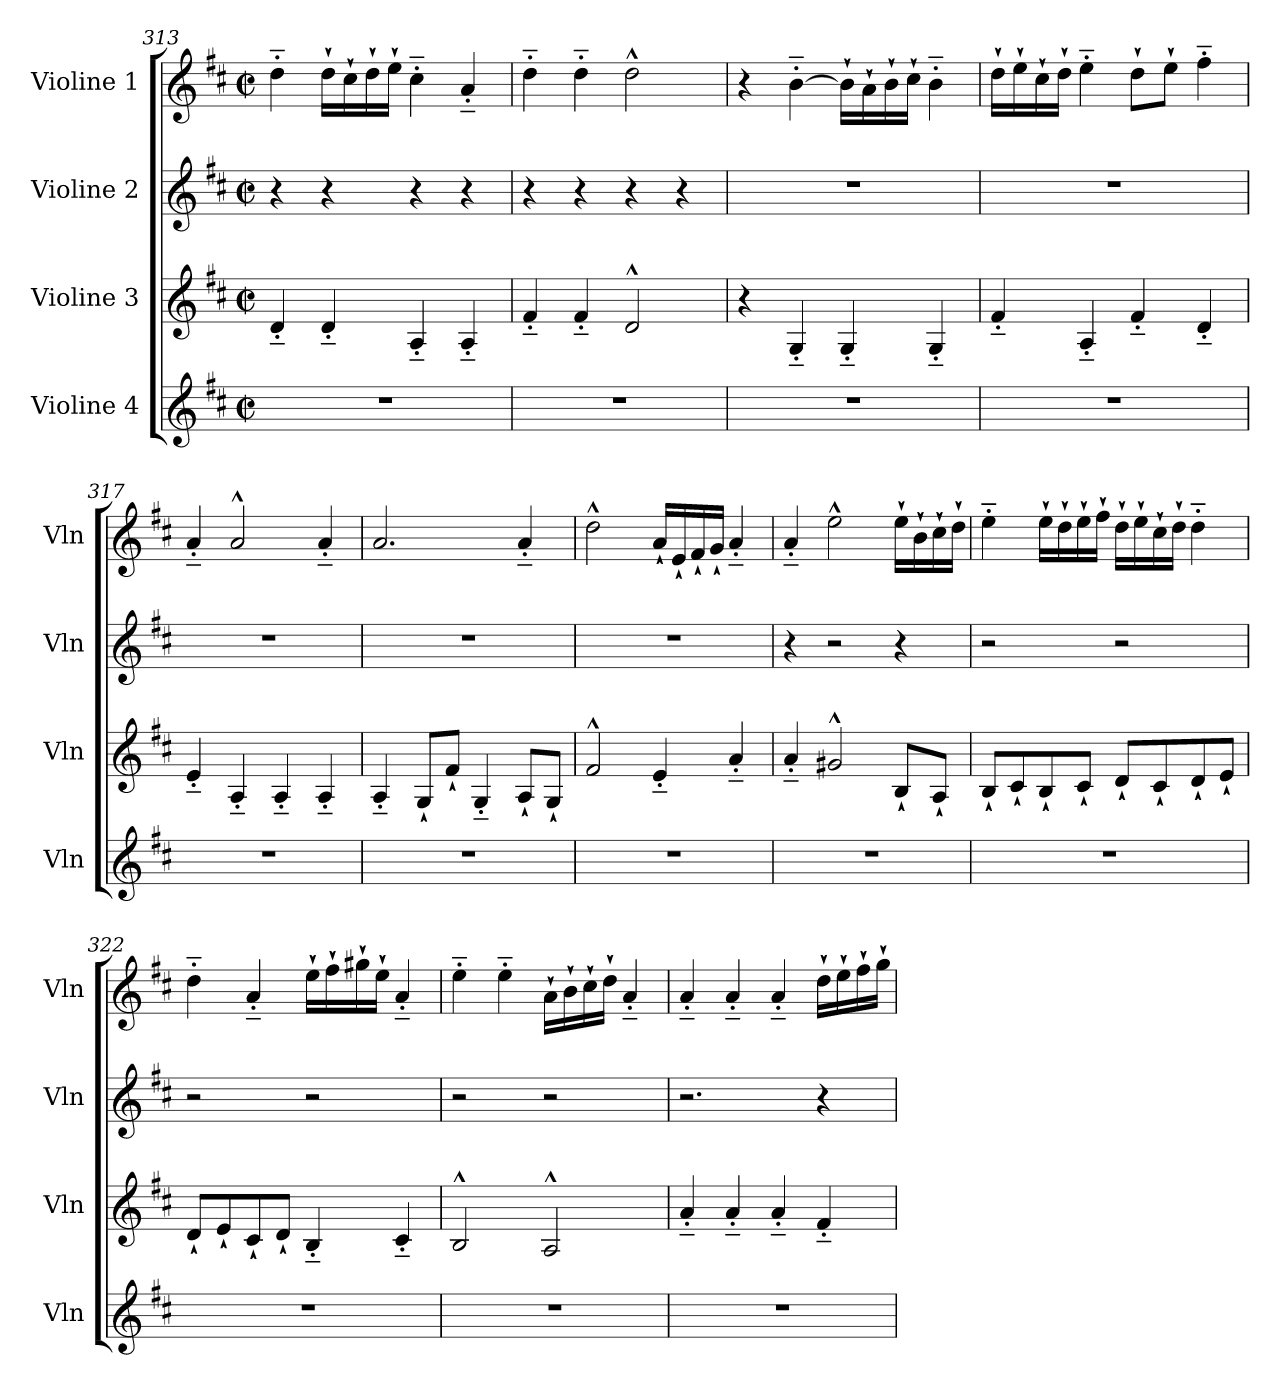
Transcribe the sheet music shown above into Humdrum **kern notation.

**kern	**kern	**kern	**kern
*part4	*part3	*part2	*part1
*staff4	*staff3	*staff2	*staff1
*I"Violine 4	*I"Violine 3	*I"Violine 2	*I"Violine 1
*I'Vln	*I'Vln	*I'Vln	*I'Vln
*clefG2	*clefG2	*clefG2	*clefG2
*k[f#c#]	*k[f#c#]	*k[f#c#]	*k[f#c#]
*D:	*D:	*D:	*D:
*M2/2	*M2/2	*M2/2	*M2/2
*met(c|)	*met(c|)	*met(c|)	*met(c|)
=313	=313	=313	=313
1r	4d~'/	4r	4dd~'\
.	4d~'/	4r	16dd`\LL
.	.	.	16cc#`\
.	.	.	16dd`\
.	.	.	16ee`\JJ
.	4A~'/	4r	4cc#~'\
.	4A~'/	4r	4a~'/
!!LO:LB:g=z
=314	=314	=314	=314
1r	4f#~'/	4r	4dd~'\
.	4f#~'/	4r	4dd~'\
.	2d^^/	4r	2dd^^\
.	.	4r	.
=315	=315	=315	=315
1r	4r	1r	4r
.	4G~'/	.	[4b~'\
.	4G~'/	.	16b`\LL]
.	.	.	16a`\
.	.	.	16b`\
.	.	.	16cc#`\JJ
.	4G~'/	.	4b~'\
=316	=316	=316	=316
1r	4f#~'/	1r	16dd`\LL
.	.	.	16ee`\
.	.	.	16cc#`\
.	.	.	16dd`\JJ
.	4A~'/	.	4ee~'\
.	4f#~'/	.	8dd`\L
.	.	.	8ee`\J
.	4d~'/	.	4ff#~'\
=317	=317	=317	=317
1r	4e~'/	1r	4a~'/
.	4A~'/	.	2a^^/
.	4A~'/	.	.
.	4A~'/	.	4a~'/
=318	=318	=318	=318
1r	4A~'/	1r	2.a/
.	8G`/L	.	.
.	8f#`/J	.	.
.	4G~'/	.	.
.	8A`/L	.	4a~'/
.	8G`/J	.	.
=319	=319	=319	=319
1r	2f#^^/	1r	2dd^^\
.	4e~'/	.	16a`/LL
.	.	.	16e`/
.	.	.	16f#`/
.	.	.	16g`/JJ
.	4a~'/	.	4a~'/
=320	=320	=320	=320
1r	4a~'/	4r	4a~'/
.	2g#X^^/	2r	2ee^^\
.	8B`/L	4r	16ee`\LL
.	.	.	16b`\
.	8A`/J	.	16cc#`\
.	.	.	16dd`\JJ
!!LO:LB:g=z
=321	=321	=321	=321
1r	8B`/L	2r	4ee~'\
.	8c#`/	.	.
.	8B`/	.	16ee`\LL
.	.	.	16dd`\
.	8c#`/J	.	16ee`\
.	.	.	16ff#`\JJ
.	8d`/L	2r	16dd`\LL
.	.	.	16ee`\
.	8c#`/	.	16cc#`\
.	.	.	16dd`\JJ
.	8d`/	.	4dd~'\
.	8e`/J	.	.
=322	=322	=322	=322
1r	8d`/L	2r	4dd~'\
.	8e`/	.	.
.	8c#`/	.	4a~'/
.	8d`/J	.	.
.	4B~'/	2r	16ee`\LL
.	.	.	16ff#`\
.	.	.	16gg#X`\
.	.	.	16ee`\JJ
.	4c#~'/	.	4a~'/
=323	=323	=323	=323
1r	2B^^/	2r	4ee~'\
.	.	.	4ee~'\
.	2A^^/	2r	16a`\LL
.	.	.	16b`\
.	.	.	16cc#`\
.	.	.	16dd`\JJ
.	.	.	4a~'/
=324	=324	=324	=324
1r	4a~'/	2.r	4a~'/
.	4a~'/	.	4a~'/
.	4a~'/	.	4a~'/
.	4f#~'/	4r	16dd`\LL
.	.	.	16ee`\
.	.	.	16ff#`\
.	.	.	16gg`\JJ
=	=	=	=
*-	*-	*-	*-
